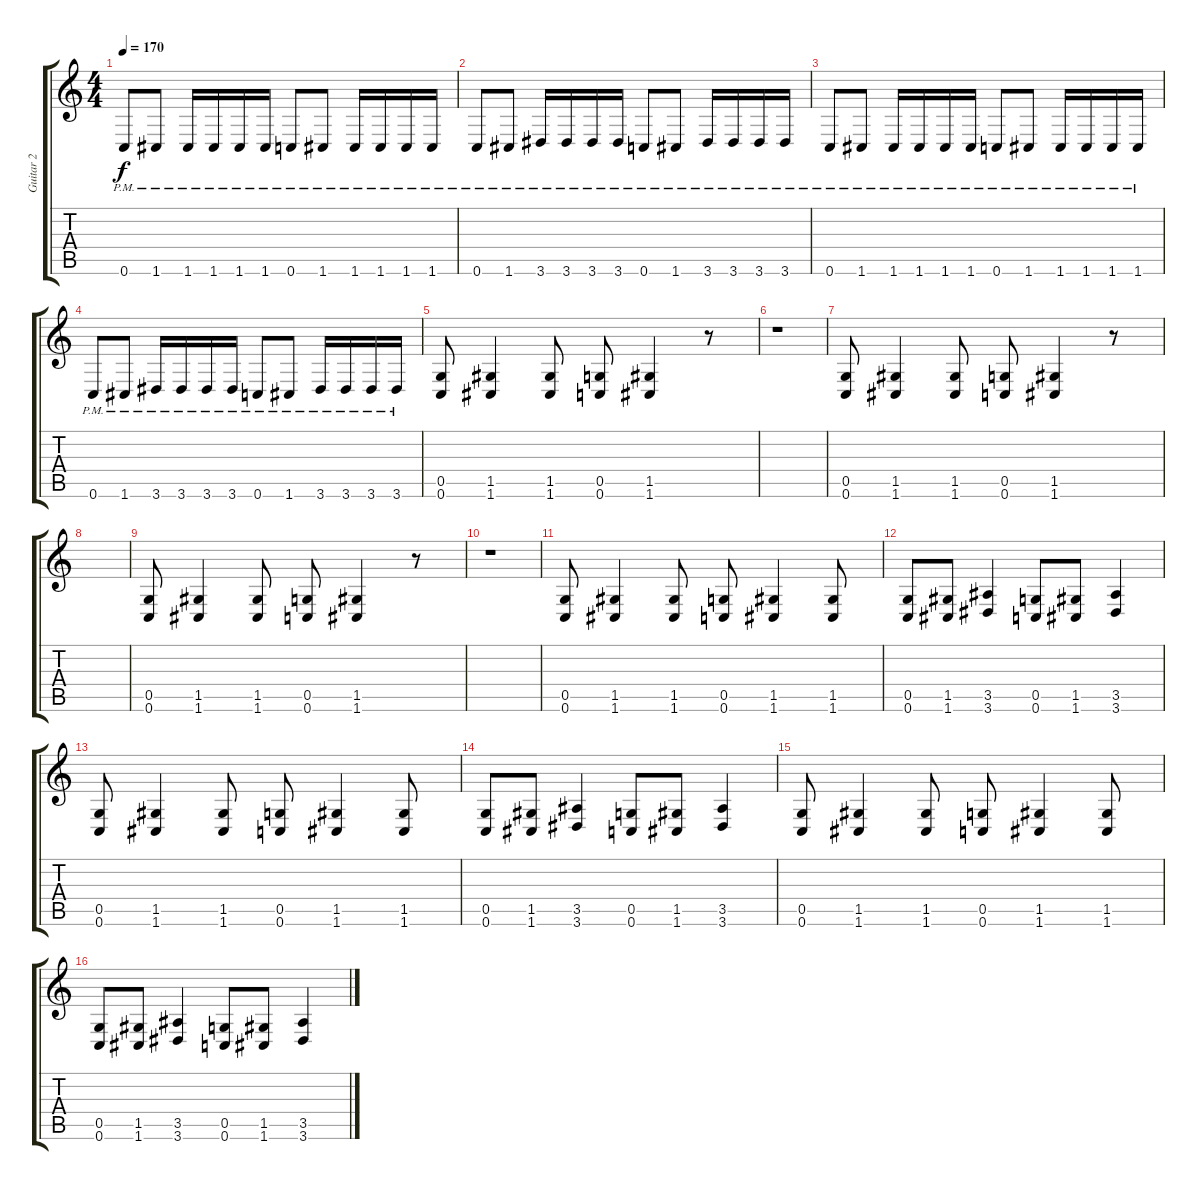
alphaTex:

\track ("Guitar 2" "Guitar 2") {instrument distortionguitar}
\staff {score tabs}
\tuning (D4 A3 F3 C3 G2 C2) {hide}
\ts (4 4)
\tempo 170
\clef g2
\ks c
0.6{pm}.8{dy f} 1.6{pm}.8 1.6{pm}.16 1.6{pm}.16 1.6{pm}.16 1.6{pm}.16 0.6{pm}.8 1.6{pm}.8 1.6{pm}.16 1.6{pm}.16 1.6{pm}.16 1.6{pm}.16 |
0.6{pm}.8 1.6{pm}.8 3.6{pm}.16 3.6{pm}.16 3.6{pm}.16 3.6{pm}.16 0.6{pm}.8 1.6{pm}.8 3.6{pm}.16 3.6{pm}.16 3.6{pm}.16 3.6{pm}.16 |
0.6{pm}.8 1.6{pm}.8 1.6{pm}.16 1.6{pm}.16 1.6{pm}.16 1.6{pm}.16 0.6{pm}.8 1.6{pm}.8 1.6{pm}.16 1.6{pm}.16 1.6{pm}.16 1.6{pm}.16 |
0.6{pm}.8 1.6{pm}.8 3.6{pm}.16 3.6{pm}.16 3.6{pm}.16 3.6{pm}.16 0.6{pm}.8 1.6{pm}.8 3.6{pm}.16 3.6{pm}.16 3.6{pm}.16 3.6{pm}.16 |
(0.5 0.6).8 (1.5 1.6).4 (1.5 1.6).8 (0.5 0.6).8 (1.5 1.6).4 r.8 |
r.1 |
(0.5 0.6).8 (1.5 1.6).4 (1.5 1.6).8 (0.5 0.6).8 (1.5 1.6).4 r.8 |
|
(0.5 0.6).8 (1.5 1.6).4 (1.5 1.6).8 (0.5 0.6).8 (1.5 1.6).4 r.8 |
r.1 |
(0.5 0.6).8 (1.5 1.6).4 (1.5 1.6).8 (0.5 0.6).8 (1.5 1.6).4 (1.5 1.6).8 |
(0.5 0.6).8 (1.5 1.6).8 (3.5 3.6).4 (0.5 0.6).8 (1.5 1.6).8 (3.5 3.6).4 |
(0.5 0.6).8 (1.5 1.6).4 (1.5 1.6).8 (0.5 0.6).8 (1.5 1.6).4 (1.5 1.6).8 |
(0.5 0.6).8 (1.5 1.6).8 (3.5 3.6).4 (0.5 0.6).8 (1.5 1.6).8 (3.5 3.6).4 |
(0.5 0.6).8 (1.5 1.6).4 (1.5 1.6).8 (0.5 0.6).8 (1.5 1.6).4 (1.5 1.6).8 |
(0.5 0.6).8 (1.5 1.6).8 (3.5 3.6).4 (0.5 0.6).8 (1.5 1.6).8 (3.5 3.6).4
